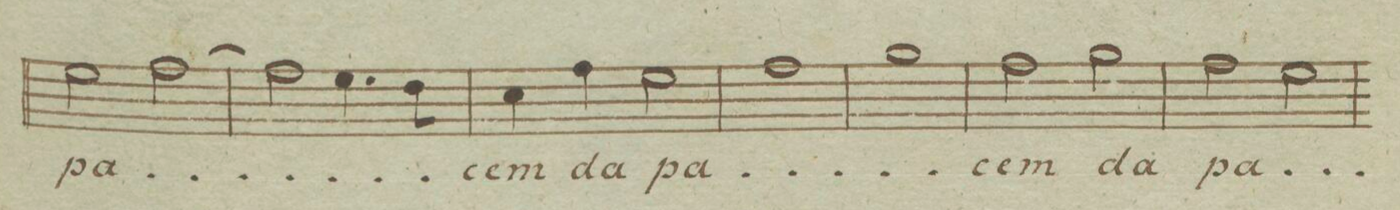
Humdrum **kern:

**kern	**text	**dynam
*I"Tenore	*	*
*clefC4	*	*
*k[b-e-]	*	*
*met(c|)	*	*
*M2/2	*	*
2d\	pa-	.
[2e-\	.	.
=40	=40	=40
2e-\]	.	.
4.d\	.	.
8c\	.	.
=41	=41	=41
4B-\	-cem	.
4e-\	da	.
2d\	pa-	.
=42	=42	=42
1e-	.	.
=43	=43	=43
1f	.	.
=44	=44	=44
2e-\	-cem	.
2f\	da	.
=45	=45	=45
2e-\	pa-	.
2d\	.	.
=46	=46	=46
*-	*-	*-
